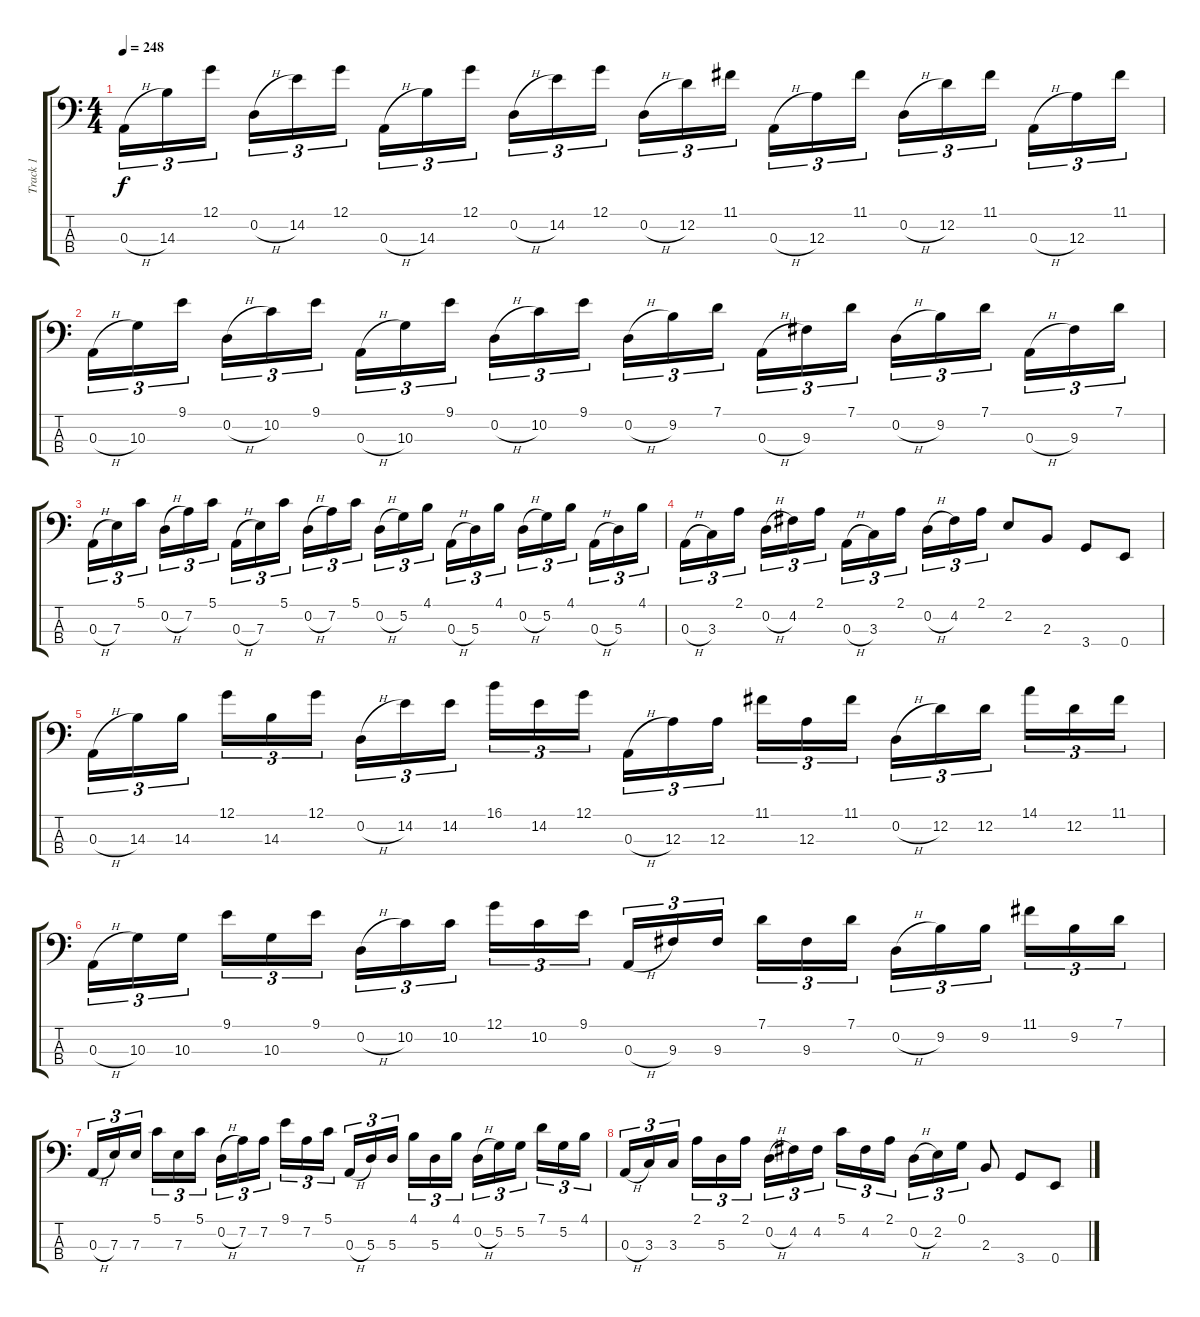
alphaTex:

\track ("Track 1" "Track 1") {instrument slapbass2}
\staff {score tabs}
\tuning (G2 D2 A1 E1) {hide}
\ts (4 4)
\tempo 248
\clef f4
\ks c
0.3{h}.16{tu (3 2) dy f} 14.3.16{tu (3 2)} 12.1.16{tu (3 2) beam splitsecondary} 0.2{h}.16{tu (3 2)} 14.2.16{tu (3 2)} 12.1.16{tu (3 2)} 0.3{h}.16{tu (3 2)} 14.3.16{tu (3 2)} 12.1.16{tu (3 2) beam splitsecondary} 0.2{h}.16{tu (3 2)} 14.2.16{tu (3 2)} 12.1.16{tu (3 2)} 0.2{h}.16{tu (3 2)} 12.2.16{tu (3 2)} 11.1.16{tu (3 2) beam splitsecondary} 0.3{h}.16{tu (3 2)} 12.3.16{tu (3 2)} 11.1.16{tu (3 2)} 0.2{h}.16{tu (3 2)} 12.2.16{tu (3 2)} 11.1.16{tu (3 2) beam splitsecondary} 0.3{h}.16{tu (3 2)} 12.3.16{tu (3 2)} 11.1.16{tu (3 2)} |
0.3{h}.16{tu (3 2)} 10.3.16{tu (3 2)} 9.1.16{tu (3 2) beam splitsecondary} 0.2{h}.16{tu (3 2)} 10.2.16{tu (3 2)} 9.1.16{tu (3 2)} 0.3{h}.16{tu (3 2)} 10.3.16{tu (3 2)} 9.1.16{tu (3 2) beam splitsecondary} 0.2{h}.16{tu (3 2)} 10.2.16{tu (3 2)} 9.1.16{tu (3 2)} 0.2{h}.16{tu (3 2)} 9.2.16{tu (3 2)} 7.1.16{tu (3 2) beam splitsecondary} 0.3{h}.16{tu (3 2)} 9.3.16{tu (3 2)} 7.1.16{tu (3 2)} 0.2{h}.16{tu (3 2)} 9.2.16{tu (3 2)} 7.1.16{tu (3 2) beam splitsecondary} 0.3{h}.16{tu (3 2)} 9.3.16{tu (3 2)} 7.1.16{tu (3 2)} |
0.3{h}.16{tu (3 2)} 7.3.16{tu (3 2)} 5.1.16{tu (3 2) beam splitsecondary} 0.2{h}.16{tu (3 2)} 7.2.16{tu (3 2)} 5.1.16{tu (3 2)} 0.3{h}.16{tu (3 2)} 7.3.16{tu (3 2)} 5.1.16{tu (3 2) beam splitsecondary} 0.2{h}.16{tu (3 2)} 7.2.16{tu (3 2)} 5.1.16{tu (3 2)} 0.2{h}.16{tu (3 2)} 5.2.16{tu (3 2)} 4.1.16{tu (3 2) beam splitsecondary} 0.3{h}.16{tu (3 2)} 5.3.16{tu (3 2)} 4.1.16{tu (3 2)} 0.2{h}.16{tu (3 2)} 5.2.16{tu (3 2)} 4.1.16{tu (3 2) beam splitsecondary} 0.3{h}.16{tu (3 2)} 5.3.16{tu (3 2)} 4.1.16{tu (3 2)} |
0.3{h}.16{tu (3 2)} 3.3.16{tu (3 2)} 2.1.16{tu (3 2) beam splitsecondary} 0.2{h}.16{tu (3 2)} 4.2.16{tu (3 2)} 2.1.16{tu (3 2)} 0.3{h}.16{tu (3 2)} 3.3.16{tu (3 2)} 2.1.16{tu (3 2) beam splitsecondary} 0.2{h}.16{tu (3 2)} 4.2.16{tu (3 2)} 2.1.16{tu (3 2)} 2.2.8 2.3.8 3.4.8 0.4.8 |
0.3{h}.16{tu (3 2)} 14.3.16{tu (3 2)} 14.3.16{tu (3 2) beam splitsecondary} 12.1.16{tu (3 2)} 14.3.16{tu (3 2)} 12.1.16{tu (3 2)} 0.2{h}.16{tu (3 2)} 14.2.16{tu (3 2)} 14.2.16{tu (3 2) beam splitsecondary} 16.1.16{tu (3 2)} 14.2.16{tu (3 2)} 12.1.16{tu (3 2)} 0.3{h}.16{tu (3 2)} 12.3.16{tu (3 2)} 12.3.16{tu (3 2) beam splitsecondary} 11.1.16{tu (3 2)} 12.3.16{tu (3 2)} 11.1.16{tu (3 2)} 0.2{h}.16{tu (3 2)} 12.2.16{tu (3 2)} 12.2.16{tu (3 2) beam splitsecondary} 14.1.16{tu (3 2)} 12.2.16{tu (3 2)} 11.1.16{tu (3 2)} |
0.3{h}.16{tu (3 2)} 10.3.16{tu (3 2)} 10.3.16{tu (3 2) beam splitsecondary} 9.1.16{tu (3 2)} 10.3.16{tu (3 2)} 9.1.16{tu (3 2)} 0.2{h}.16{tu (3 2)} 10.2.16{tu (3 2)} 10.2.16{tu (3 2) beam splitsecondary} 12.1.16{tu (3 2)} 10.2.16{tu (3 2)} 9.1.16{tu (3 2)} 0.3{h}.16{tu (3 2)} 9.3.16{tu (3 2)} 9.3.16{tu (3 2) beam splitsecondary} 7.1.16{tu (3 2)} 9.3.16{tu (3 2)} 7.1.16{tu (3 2)} 0.2{h}.16{tu (3 2)} 9.2.16{tu (3 2)} 9.2.16{tu (3 2) beam splitsecondary} 11.1.16{tu (3 2)} 9.2.16{tu (3 2)} 7.1.16{tu (3 2)} |
0.3{h}.16{tu (3 2)} 7.3.16{tu (3 2)} 7.3.16{tu (3 2) beam splitsecondary} 5.1.16{tu (3 2)} 7.3.16{tu (3 2)} 5.1.16{tu (3 2)} 0.2{h}.16{tu (3 2)} 7.2.16{tu (3 2)} 7.2.16{tu (3 2) beam splitsecondary} 9.1.16{tu (3 2)} 7.2.16{tu (3 2)} 5.1.16{tu (3 2)} 0.3{h}.16{tu (3 2)} 5.3.16{tu (3 2)} 5.3.16{tu (3 2) beam splitsecondary} 4.1.16{tu (3 2)} 5.3.16{tu (3 2)} 4.1.16{tu (3 2)} 0.2{h}.16{tu (3 2)} 5.2.16{tu (3 2)} 5.2.16{tu (3 2) beam splitsecondary} 7.1.16{tu (3 2)} 5.2.16{tu (3 2)} 4.1.16{tu (3 2)} |
0.3{h}.16{tu (3 2)} 3.3.16{tu (3 2)} 3.3.16{tu (3 2) beam splitsecondary} 2.1.16{tu (3 2)} 5.3.16{tu (3 2)} 2.1.16{tu (3 2)} 0.2{h}.16{tu (3 2)} 4.2.16{tu (3 2)} 4.2.16{tu (3 2) beam splitsecondary} 5.1.16{tu (3 2)} 4.2.16{tu (3 2)} 2.1.16{tu (3 2)} 0.2{h}.16{tu (3 2)} 2.2.16{tu (3 2)} 0.1.16{tu (3 2)} 2.3.8 3.4.8 0.4.8
